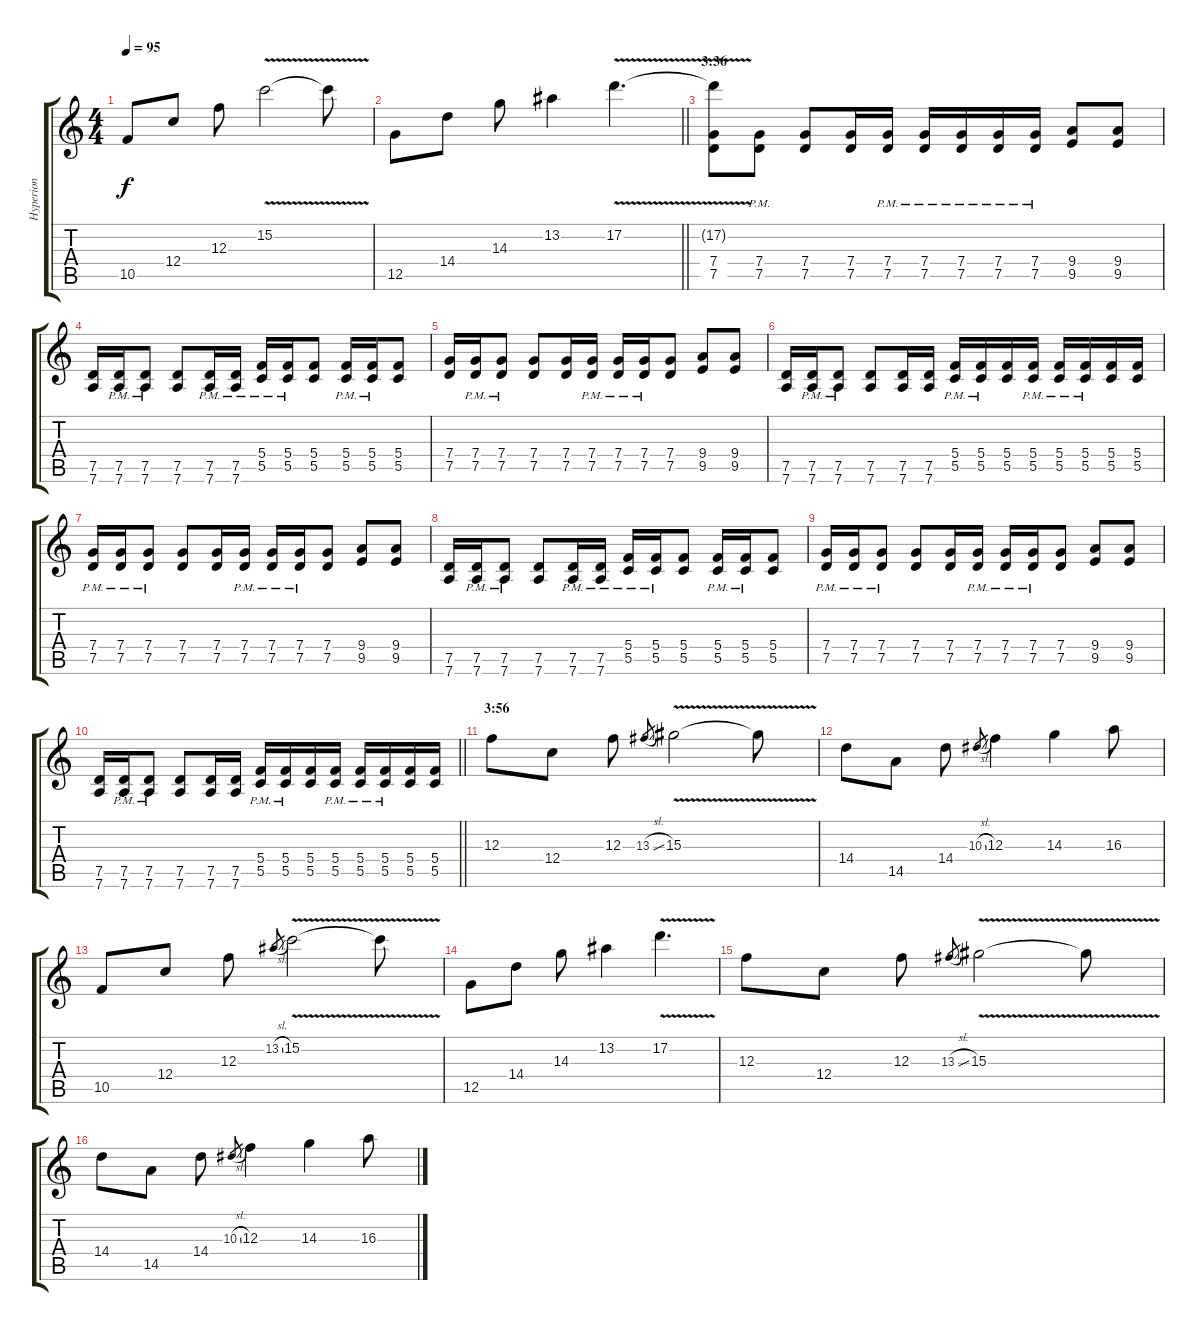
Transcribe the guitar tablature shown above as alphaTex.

\track ("Hyperion" "Hyperion") {instrument distortionguitar}
\staff {score tabs}
\tuning (D4 A3 F3 C3 G2 D2) {hide}
\ts (4 4)
\tempo 95
\clef g2
\ks c
10.5.8{dy f} 12.4.8 12.3.8 15.2{v}.2 15.2{t}.8 |
\barLineRight lightlight
12.5.8 14.4.8 14.3.8 13.2.4 17.2{v}.4{d} |
\section ("" "3:36")
(17.2{t} 7.4 7.5).8 (7.4{pm} 7.5{pm}).8 (7.4 7.5).8 (7.4 7.5).16 (7.4{pm} 7.5{pm}).16 (7.4{pm} 7.5{pm}).16 (7.4{pm} 7.5{pm}).16 (7.4{pm} 7.5{pm}).16 (7.4{pm} 7.5{pm}).16 (9.4 9.5).8 (9.4 9.5).8 |
(7.5 7.6).16 (7.5{pm} 7.6{pm}).16 (7.5{pm} 7.6{pm}).8 (7.5 7.6).8 (7.5{pm} 7.6{pm}).16 (7.5{pm} 7.6{pm}).16 (5.4{pm} 5.5{pm}).16 (5.4{pm} 5.5{pm}).16 (5.4 5.5).8 (5.4{pm} 5.5{pm}).16 (5.4{pm} 5.5{pm}).16 (5.4 5.5).8 |
(7.4 7.5).16 (7.4{pm} 7.5{pm}).16 (7.4{pm} 7.5{pm}).8 (7.4 7.5).8 (7.4 7.5).16 (7.4{pm} 7.5{pm}).16 (7.4{pm} 7.5{pm}).16 (7.4{pm} 7.5{pm}).16 (7.4 7.5).8 (9.4 9.5).8 (9.4 9.5).8 |
(7.5 7.6).16 (7.5{pm} 7.6{pm}).16 (7.5{pm} 7.6{pm}).8 (7.5 7.6).8 (7.5 7.6).16 (7.5 7.6).16 (5.4{pm} 5.5{pm}).16 (5.4{pm} 5.5{pm}).16 (5.4 5.5).16 (5.4{pm} 5.5{pm}).16 (5.4{pm} 5.5{pm}).16 (5.4{pm} 5.5{pm}).16 (5.4 5.5).16 (5.4 5.5).16 |
(7.4{pm} 7.5{pm}).16 (7.4{pm} 7.5{pm}).16 (7.4{pm} 7.5{pm}).8 (7.4 7.5).8 (7.4 7.5).16 (7.4{pm} 7.5{pm}).16 (7.4{pm} 7.5{pm}).16 (7.4{pm} 7.5{pm}).16 (7.4 7.5).8 (9.4 9.5).8 (9.4 9.5).8 |
(7.5 7.6).16 (7.5{pm} 7.6{pm}).16 (7.5{pm} 7.6{pm}).8 (7.5 7.6).8 (7.5{pm} 7.6{pm}).16 (7.5{pm} 7.6{pm}).16 (5.4{pm} 5.5{pm}).16 (5.4{pm} 5.5{pm}).16 (5.4 5.5).8 (5.4{pm} 5.5{pm}).16 (5.4{pm} 5.5{pm}).16 (5.4 5.5).8 |
(7.4{pm} 7.5{pm}).16 (7.4{pm} 7.5{pm}).16 (7.4{pm} 7.5{pm}).8 (7.4 7.5).8 (7.4 7.5).16 (7.4{pm} 7.5{pm}).16 (7.4{pm} 7.5{pm}).16 (7.4{pm} 7.5{pm}).16 (7.4 7.5).8 (9.4 9.5).8 (9.4 9.5).8 |
\barLineRight lightlight
(7.5 7.6).16 (7.5{pm} 7.6{pm}).16 (7.5{pm} 7.6{pm}).8 (7.5 7.6).8 (7.5 7.6).16 (7.5 7.6).16 (5.4{pm} 5.5{pm}).16 (5.4{pm} 5.5{pm}).16 (5.4 5.5).16 (5.4{pm} 5.5{pm}).16 (5.4{pm} 5.5{pm}).16 (5.4{pm} 5.5{pm}).16 (5.4 5.5).16 (5.4 5.5).16 |
\section ("" "3:56")
12.3.8{volume 12 balance 8} 12.4.8 12.3.8 13.3{sl}.8{gr} 15.3{v}.2 15.3{t}.8 |
14.4.8 14.5.8 14.4.8 10.3{sl}.8{gr} 12.3.4 14.3.4 16.3.8 |
10.5.8 12.4.8 12.3.8 13.2{sl}.8{gr} 15.2{v}.2 15.2{t}.8 |
12.5.8 14.4.8 14.3.8 13.2.4 17.2{v}.4{d} |
12.3.8 12.4.8 12.3.8 13.3{sl}.8{gr} 15.3{v}.2 15.3{t}.8 |
14.4.8 14.5.8 14.4.8 10.3{sl}.8{gr} 12.3.4 14.3.4 16.3.8
